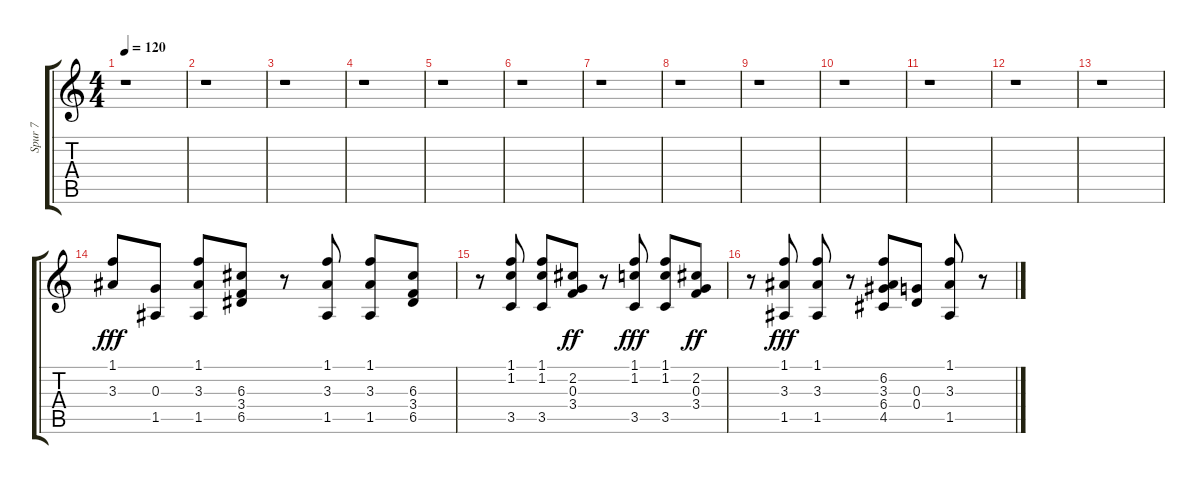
\track ("Spur 7" "Spur 7") {instrument electricguitarclean}
\staff {score tabs}
\tuning (E4 B3 G3 D3 A2 E2) {hide}
\ts (4 4)
\tempo 120
\clef g2
\ks c
r.1{dy fff} |
r.1 |
r.1 |
r.1 |
r.1 |
r.1 |
r.1 |
r.1 |
r.1 |
r.1 |
r.1 |
r.1 |
r.1 |
(1.1 3.3).8 (0.3 1.5).8 (1.1 3.3 1.5).8 (6.3 3.4 6.5).8 r.8 (1.1 3.3 1.5).8 (1.1 3.3 1.5).8 (6.3 3.4 6.5).8 |
r.8 (1.1 1.2 3.5).8 (1.1 1.2 3.5).8 (2.2 0.3 3.4).8{dy ff} r.8 (1.1 1.2 3.5).8{dy fff} (1.1 1.2 3.5).8 (2.2 0.3 3.4).8{dy ff} |
r.8 (1.1 3.3 1.5).8{dy fff} (1.1 3.3 1.5).8 r.8 (6.2 3.3 6.4 4.5).8 (0.3 0.4).8 (1.1 3.3 1.5).8 r.8
